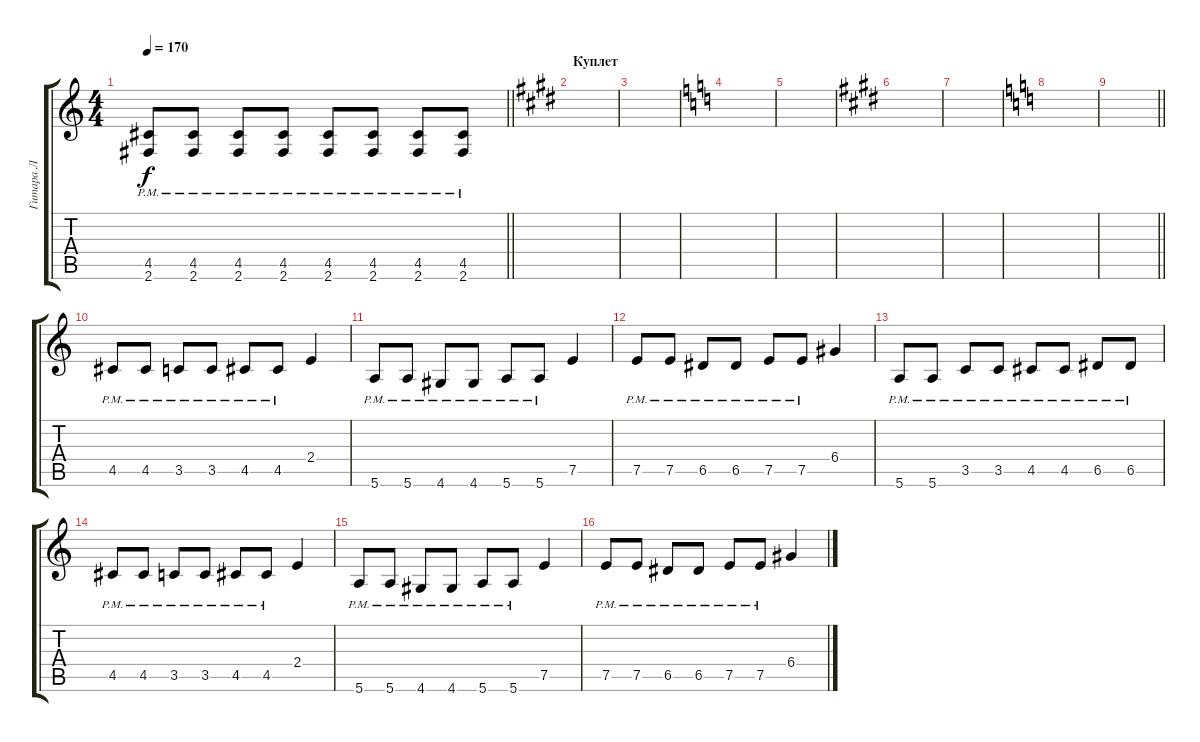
\track ("Гитара Л" "Гитара Л") {instrument distortionguitar}
\staff {score tabs}
\tuning (E4 B3 G3 D3 A2 E2) {hide}
\ts (4 4)
\tempo 170
\clef g2
\barLineRight lightlight
\ks c
(4.5{pm} 2.6{pm}).8{dy f} (4.5{pm} 2.6{pm}).8 (4.5{pm} 2.6{pm}).8 (4.5{pm} 2.6{pm}).8 (4.5{pm} 2.6{pm}).8 (4.5{pm} 2.6{pm}).8 (4.5{pm} 2.6{pm}).8 (4.5{pm} 2.6{pm}).8 |
\section ("" "Куплет")
\ks e
|
|
\ks c
|
|
\ks e
|
|
\ks c
|
\barLineRight lightlight
|
\section ("" " ")
4.5{pm}.8 4.5{pm}.8 3.5{pm}.8 3.5{pm}.8 4.5{pm}.8 4.5{pm}.8 2.4.4 |
5.6{pm}.8 5.6{pm}.8 4.6{pm}.8 4.6{pm}.8 5.6{pm}.8 5.6{pm}.8 7.5.4 |
7.5{pm}.8 7.5{pm}.8 6.5{pm}.8 6.5{pm}.8 7.5{pm}.8 7.5{pm}.8 6.4.4 |
5.6{pm}.8 5.6{pm}.8 3.5{pm}.8 3.5{pm}.8 4.5{pm}.8 4.5{pm}.8 6.5{pm}.8 6.5{pm}.8 |
4.5{pm}.8 4.5{pm}.8 3.5{pm}.8 3.5{pm}.8 4.5{pm}.8 4.5{pm}.8 2.4.4 |
5.6{pm}.8 5.6{pm}.8 4.6{pm}.8 4.6{pm}.8 5.6{pm}.8 5.6{pm}.8 7.5.4 |
7.5{pm}.8 7.5{pm}.8 6.5{pm}.8 6.5{pm}.8 7.5{pm}.8 7.5{pm}.8 6.4.4
